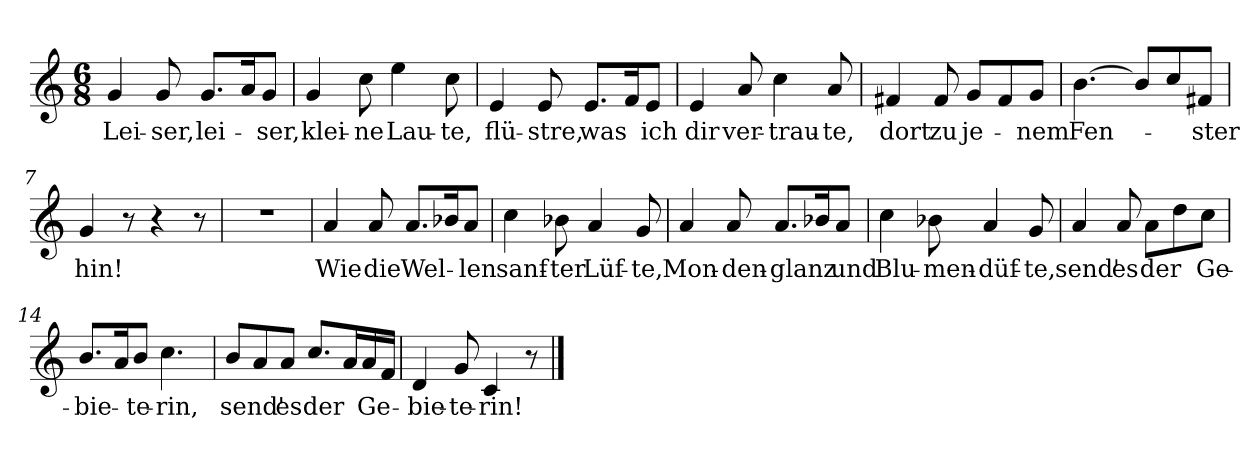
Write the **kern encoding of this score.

**kern	**text
*part1	*part1
*staff1	*staff1
*clefG2	*
*k[]	*
*M6/8	*
=1	=1
!	!LO:LY:b
4g/	Lei-
!	!LO:LY:b
8g/	-ser,
!	!LO:LY:b
8.g/L	lei-
16a/K	.
!	!LO:LY:b
8g/J	-ser,
=2	=2
!	!LO:LY:b
4g/	klei-
!	!LO:LY:b
8cc\	-ne
!	!LO:LY:b
4ee\	Lau-
!	!LO:LY:b
8cc\	-te,
=3	=3
!	!LO:LY:b
4e/	flü-
!	!LO:LY:b
8e/	-stre,
!	!LO:LY:b
8.e/L	was
16f/K	.
!	!LO:LY:b
8e/J	ich
=4	=4
!	!LO:LY:b
4e/	dir
!	!LO:LY:b
8a/	ver-
!	!LO:LY:b
4cc\	-trau-
!	!LO:LY:b
8a/	-te,
=5	=5
!	!LO:LY:b
4f#X/	dort
!	!LO:LY:b
8f#/	zu
!	!LO:LY:b
8g/L	je-
8f#/	.
!	!LO:LY:b
8g/J	-nem
=6	=6
!	!LO:LY:b
[4.b\	Fen-
8b/L]	.
8cc/	.
!	!LO:LY:b
8f#X/J	-ster
=7	=7
!	!LO:LY:b
4g/	hin!
8r	.
4r	.
8r	.
=8	=8
2.r	.
!!LO:LB:g=z
=9	=9
!	!LO:LY:b
4a/	Wie
!	!LO:LY:b
8a/	die
!	!LO:LY:b
8.a/L	Wel-
16b-X/K	.
!	!LO:LY:b
8a/J	-len
=10	=10
!	!LO:LY:b
4cc\	sanf-
!	!LO:LY:b
8b-X\	-ter
!	!LO:LY:b
4a/	Lüf-
!	!LO:LY:b
8g/	-te,
=11	=11
!	!LO:LY:b
4a/	Mon-
!	!LO:LY:b
8a/	-den-
!	!LO:LY:b
8.a/L	-glanz
16b-X/K	.
!	!LO:LY:b
8a/J	und
=12	=12
!	!LO:LY:b
4cc\	Blu-
!	!LO:LY:b
8b-X\	-men-
!	!LO:LY:b
4a/	-düf-
!	!LO:LY:b
8g/	-te,
=13	=13
!	!LO:LY:b
4a/	send'
!	!LO:LY:b
8a/	es
!	!LO:LY:b
8a\L	der
8dd\	.
!	!LO:LY:b
8cc\J	Ge-
=14	=14
!	!LO:LY:b
8.b/L	-bie-
16a/K	.
!	!LO:LY:b
8b/J	-te-
!	!LO:LY:b
4.cc\	-rin,
!!LO:LB:g=z
=15	=15
!	!LO:LY:b
8b/L	send'
8a/	.
!	!LO:LY:b
8a/J	es
!	!LO:LY:b
8.cc/L	der
16a/L	.
!	!LO:LY:b
16a/	Ge-
16f/JJ	.
=16	=16
!	!LO:LY:b
4d/	-bie-
!	!LO:LY:b
8g/	-te-
!	!LO:LY:b
4c/	-rin!
8r	.
==	==
*-	*-
